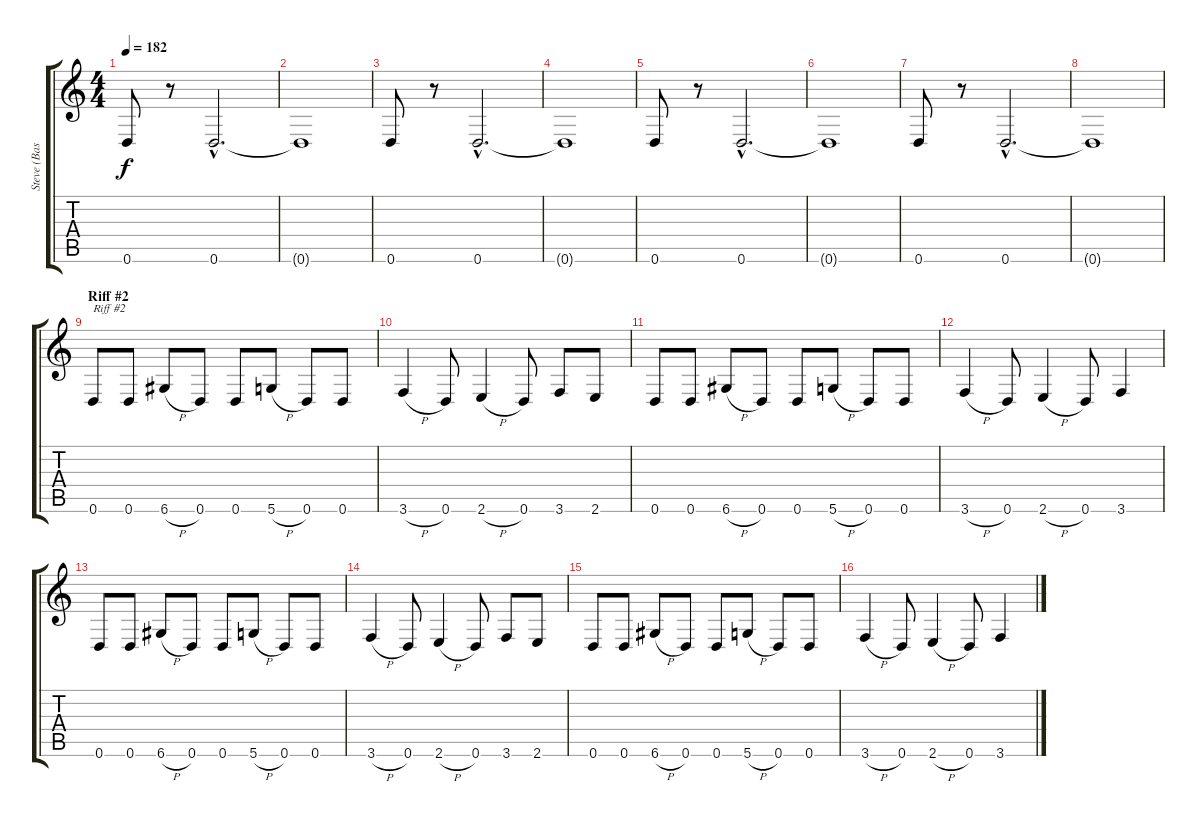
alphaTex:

\track ("Steve (Bass)" "Steve (Bas") {instrument acousticbass}
\staff {score tabs}
\tuning (E4 B3 G3 D3 A2 D2) {hide}
\ts (4 4)
\tempo 182
\clef g2
\ks c
0.6.8{dy f} r.8 0.6{hac}.2{d} |
0.6{t}.1 |
0.6.8 r.8 0.6{hac}.2{d} |
0.6{t}.1 |
0.6.8 r.8 0.6{hac}.2{d} |
0.6{t}.1 |
0.6.8 r.8 0.6{hac}.2{d} |
0.6{t}.1 |
\section ("" "Riff #2")
0.6.8{txt "Riff #2"} 0.6.8 6.6{h}.8 0.6.8 0.6.8 5.6{h}.8 0.6.8 0.6.8 |
3.6{h}.4 0.6.8 2.6{h}.4 0.6.8 3.6.8 2.6.8 |
0.6.8 0.6.8 6.6{h}.8 0.6.8 0.6.8 5.6{h}.8 0.6.8 0.6.8 |
3.6{h}.4 0.6.8 2.6{h}.4 0.6.8 3.6.4 |
0.6.8 0.6.8 6.6{h}.8 0.6.8 0.6.8 5.6{h}.8 0.6.8 0.6.8 |
3.6{h}.4 0.6.8 2.6{h}.4 0.6.8 3.6.8 2.6.8 |
0.6.8 0.6.8 6.6{h}.8 0.6.8 0.6.8 5.6{h}.8 0.6.8 0.6.8 |
3.6{h}.4 0.6.8 2.6{h}.4 0.6.8 3.6.4
